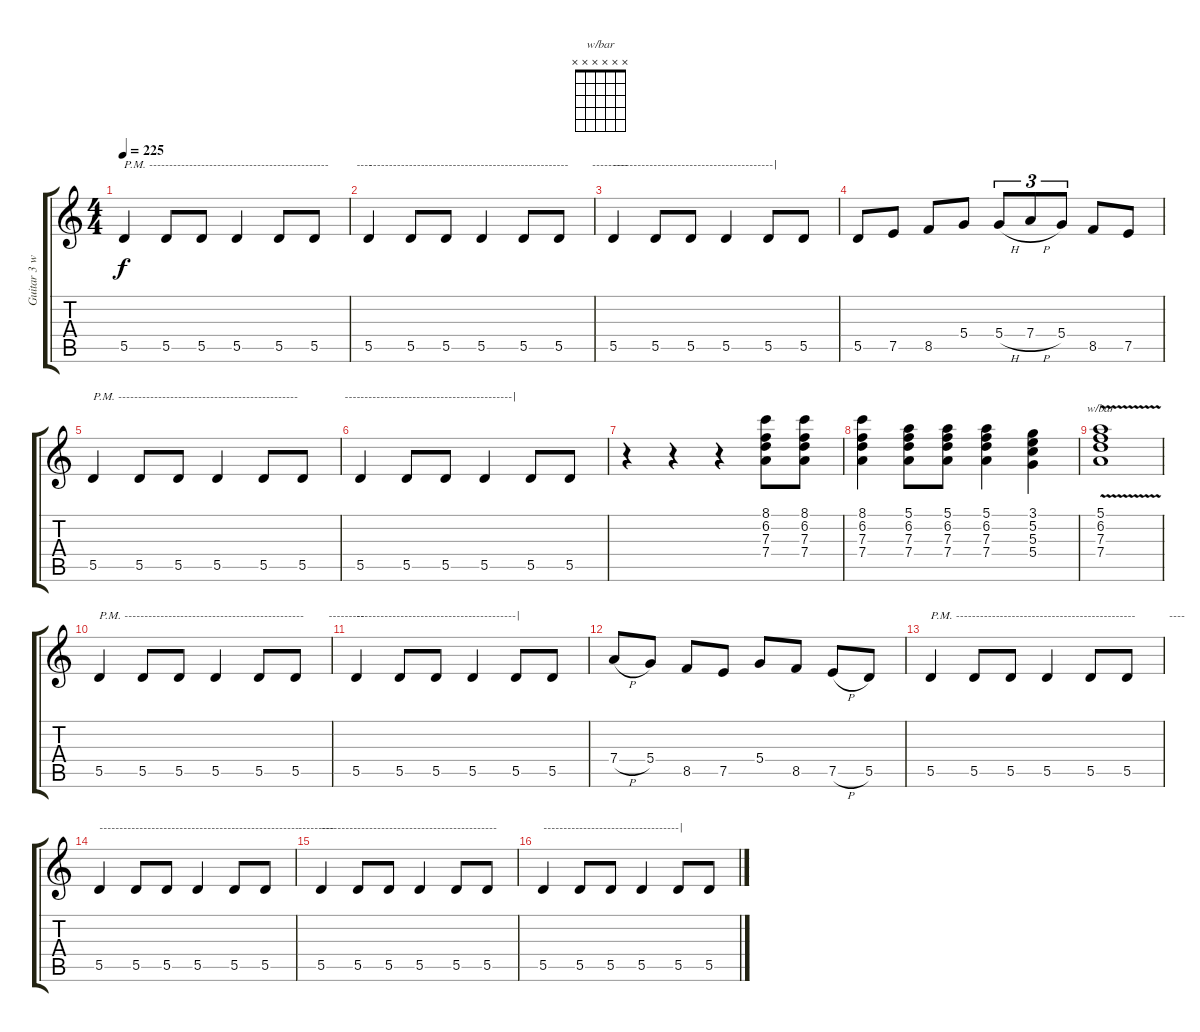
\track ("Guitar 3 w/Distortion" "Guitar 3 w") {instrument distortionguitar}
\staff {score tabs}
\tuning (E4 B3 G3 D3 A2 E2) {hide}
\chord ("w/bar" x x x x x x)
\ts (4 4)
\tempo 225
\clef g2
\ks c
5.5.4{txt "P.M. ---------------------------------------------" dy f} 5.5.8 5.5.8 5.5.4 5.5.8 5.5.8{txt "              ----"} |
5.5.4{txt "--------------------------------------------------"} 5.5.8 5.5.8 5.5.4 5.5.8 5.5.8{txt "           ---------"} |
5.5.4{txt "----------------------------------------|"} 5.5.8 5.5.8 5.5.4 5.5.8 5.5.8 |
5.5.8 7.5.8 8.5.8 5.4.8 5.4{h}.8{tu (3 2)} 7.4{h}.8{tu (3 2)} 5.4.8{tu (3 2)} 8.5.8 7.5.8 |
5.5.4{txt "P.M. ---------------------------------------------"} 5.5.8 5.5.8 5.5.4 5.5.8 5.5.8{txt "              ----"} |
5.5.4{txt "--------------------------------------|"} 5.5.8 5.5.8 5.5.4 5.5.8 5.5.8 |
r.4 r.4 r.4 (8.1 6.2 7.3 7.4).8 (8.1 6.2 7.3 7.4).8 |
(8.1 6.2 7.3 7.4).4 (5.1 6.2 7.3 7.4).8 (5.1 6.2 7.3 7.4).8 (5.1 6.2 7.3 7.4).4 (3.1 5.2 5.3 5.4).4 |
(5.1{v} 6.2{v} 7.3{v} 7.4{v}).1{ch "w/bar"} |
5.5.4{txt "P.M. ---------------------------------------------"} 5.5.8 5.5.8 5.5.4 5.5.8 5.5.8{txt "           ---------"} |
5.5.4{txt "----------------------------------------|"} 5.5.8 5.5.8 5.5.4 5.5.8 5.5.8 |
7.4{h}.8 5.4.8 8.5.8 7.5.8 5.4.8 8.5.8 7.5{h}.8 5.5.8 |
5.5.4{txt "P.M. ---------------------------------------------"} 5.5.8 5.5.8 5.5.4 5.5.8 5.5.8{txt "              ----"} |
5.5.4{txt "--------------------------------------------------"} 5.5.8 5.5.8 5.5.4 5.5.8 5.5.8{txt "           ---------"} |
5.5.4{txt "--------------------------------------------"} 5.5.8 5.5.8 5.5.4 5.5.8 5.5.8 |
5.5.4{txt "----------------------------------|"} 5.5.8 5.5.8 5.5.4 5.5.8 5.5.8
